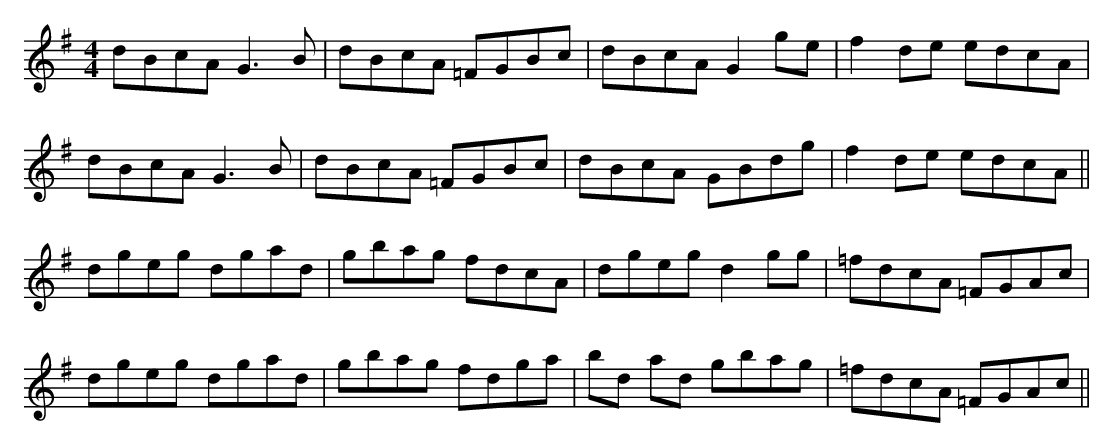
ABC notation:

X:1
M:4/4
K:G
dBcA G3 B|dBcA =FGBc|dBcA G2ge|f2 de edcA|
dBcA G3 B|dBcA =FGBc|dBcA GBdg|f2de edcA||
dgeg dgad|gbag fdcA|dgeg d2 gg|=fdcA =FGAc|
dgeg dgad|gbag fdga|bd ad gbag|=fdcA =FGAc||
